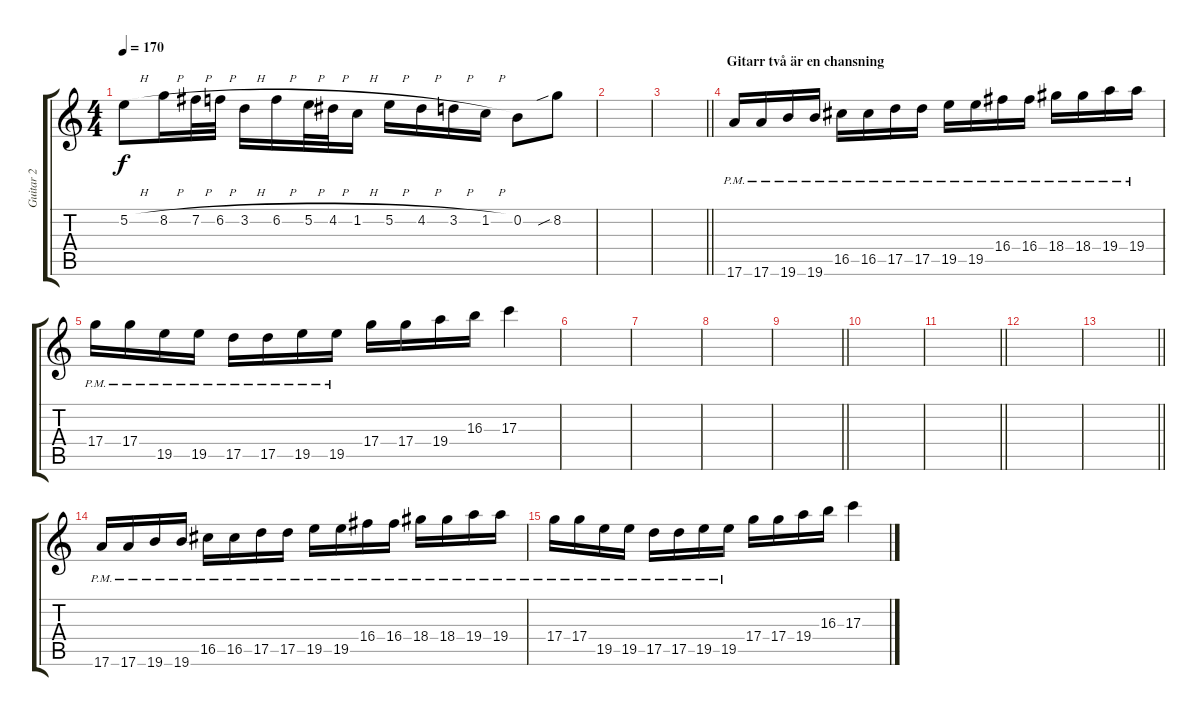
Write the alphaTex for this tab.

\track ("Guitar 2" "Guitar 2") {instrument distortionguitar}
\staff {score tabs}
\tuning (E4 B3 G3 D3 A2 E2) {hide}
\ts (4 4)
\tempo 170
\clef g2
\ks c
5.2{h}.8{dy f} 8.2{h}.16 7.2{h}.32 6.2{h}.32 3.2{h}.16 6.2{h}.16 5.2{h}.32 4.2{h}.32 1.2{h}.16 5.2{h}.16 4.2{h}.16 3.2{h}.16 1.2{h}.16 0.2.8 8.2{sib}.8 |
|
\barLineRight lightlight
|
\section ("" "Gitarr två är en chansning")
17.6{pm}.16 17.6{pm}.16 19.6{pm}.16 19.6{pm}.16 16.5{pm}.16 16.5{pm}.16 17.5{pm}.16 17.5{pm}.16 19.5{pm}.16 19.5{pm}.16 16.4{pm}.16 16.4{pm}.16 18.4{pm}.16 18.4{pm}.16 19.4{pm}.16 19.4{pm}.16 |
17.4{pm}.16 17.4{pm}.16 19.5{pm}.16 19.5{pm}.16 17.5{pm}.16 17.5{pm}.16 19.5{pm}.16 19.5{pm}.16 17.4.16 17.4.16 19.4.16 16.3.16 17.3.4 |
|
|
|
\barLineRight lightlight
|
|
\barLineRight lightlight
|
|
\barLineRight lightlight
|
17.6{pm}.16 17.6{pm}.16 19.6{pm}.16 19.6{pm}.16 16.5{pm}.16 16.5{pm}.16 17.5{pm}.16 17.5{pm}.16 19.5{pm}.16 19.5{pm}.16 16.4{pm}.16 16.4{pm}.16 18.4{pm}.16 18.4{pm}.16 19.4{pm}.16 19.4{pm}.16 |
17.4{pm}.16 17.4{pm}.16 19.5{pm}.16 19.5{pm}.16 17.5{pm}.16 17.5{pm}.16 19.5{pm}.16 19.5{pm}.16 17.4.16 17.4.16 19.4.16 16.3.16 17.3.4
